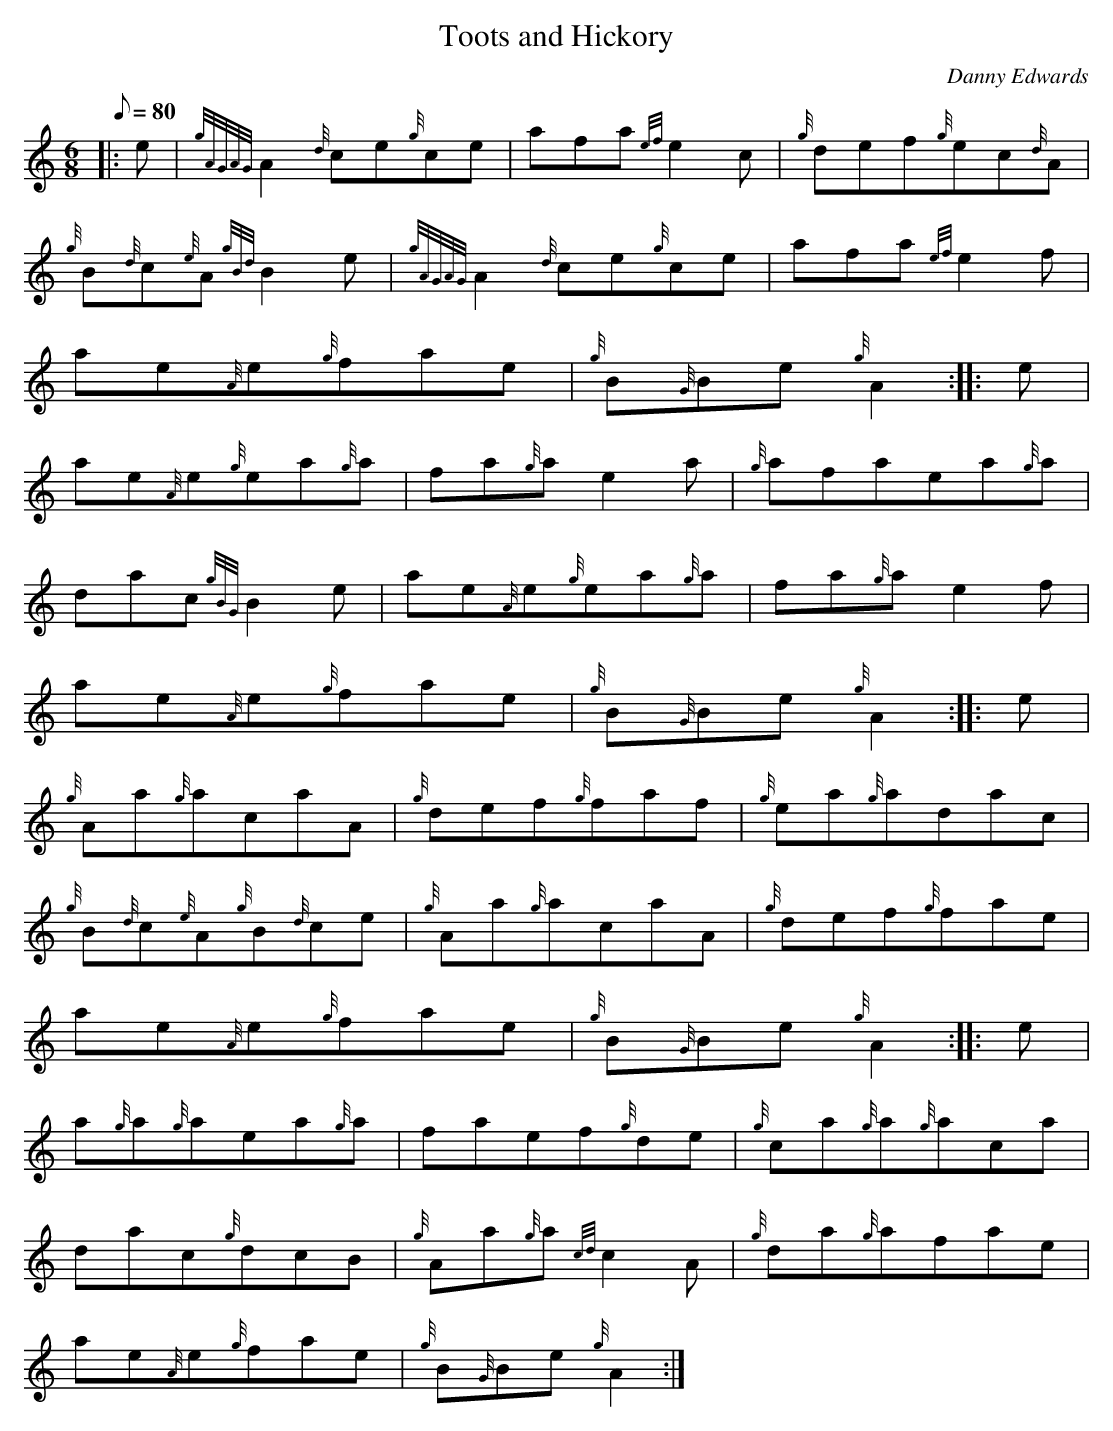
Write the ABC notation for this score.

X:1
T:Toots and Hickory
M:6/8
L:1/8
Q:80
C:Danny Edwards
K:HP
|: e | \
{gAGAG}A2{d}ce{g}ce | \
afa{ef}e2c | \
{g}def{g}ec{d}A |
{g}B{d}c{e}A{gBd}B2e | \
{gAGAG}A2{d}ce{g}ce | \
afa{ef}e2f |
ae{A}e{g}fae | \
{g}B{G}Be{g}A2 :: \
e |
ae{A}e{g}ea{g}a | \
fa{g}ae2a | \
{g}afaea{g}a |
dac{gBG}B2e | \
ae{A}e{g}ea{g}a | \
fa{g}ae2f |
ae{A}e{g}fae | \
{g}B{G}Be{g}A2 :: \
e |
{g}Aa{g}acaA | \
{g}def{g}faf | \
{g}ea{g}adac |
{g}B{d}c{e}A{g}B{d}ce | \
{g}Aa{g}acaA | \
{g}def{g}fae |
ae{A}e{g}fae | \
{g}B{G}Be{g}A2 :: \
e |
a{g}a{g}aea{g}a | \
faef{g}de | \
{g}ca{g}a{g}aca |
dac{g}dcB | \
{g}Aa{g}a{cd}c2A | \
{g}da{g}afae |
ae{A}e{g}fae | \
{g}B{G}Be{g}A2 :|
